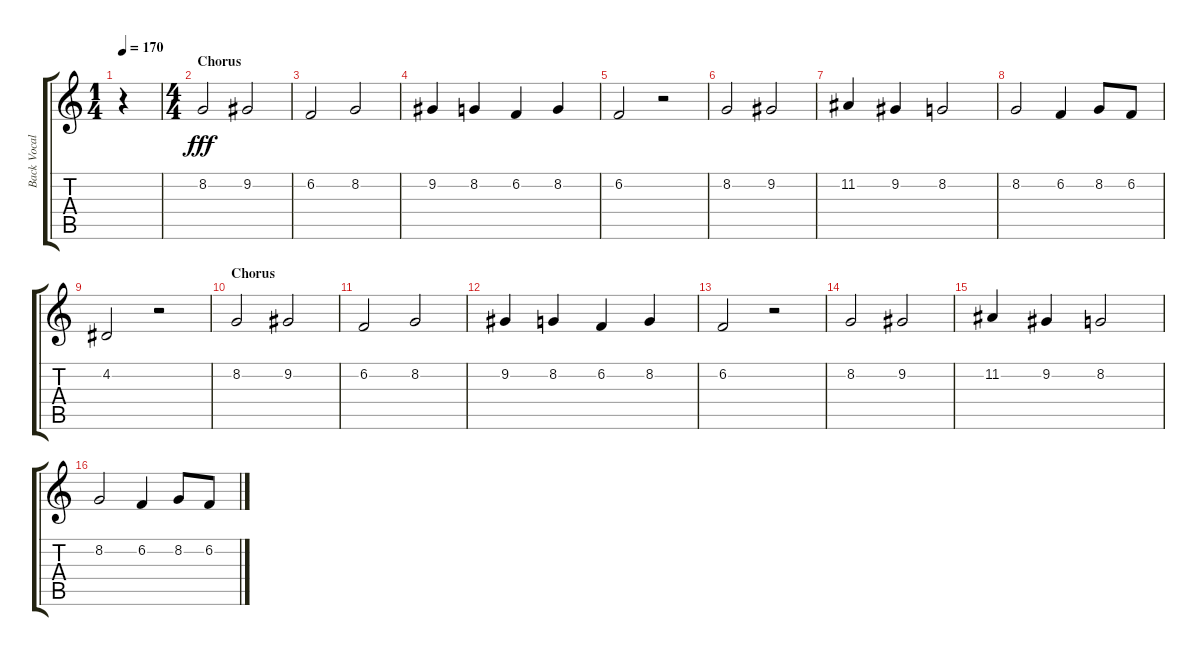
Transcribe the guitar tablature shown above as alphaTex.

\track ("Back Vocals" "Back Vocal") {instrument choiraahs}
\staff {score tabs}
\tuning (E4 B3 G3 D3 A2 E2) {hide}
\ts (1 4)
\tempo 170
\clef g2
\ks c
r.4{dy fff instrument choiraahs} |
\ts (4 4)
\section ("" "Chorus")
8.2.2 9.2.2 |
6.2.2 8.2.2 |
9.2.4 8.2.4 6.2.4 8.2.4 |
6.2.2 r.2 |
8.2.2 9.2.2 |
11.2.4 9.2.4 8.2.2 |
8.2.2 6.2.4 8.2.8 6.2.8 |
4.2.2 r.2 |
\section ("" "Chorus")
8.2.2 9.2.2 |
6.2.2 8.2.2 |
9.2.4 8.2.4 6.2.4 8.2.4 |
6.2.2 r.2 |
8.2.2 9.2.2 |
11.2.4 9.2.4 8.2.2 |
8.2.2 6.2.4 8.2.8 6.2.8
